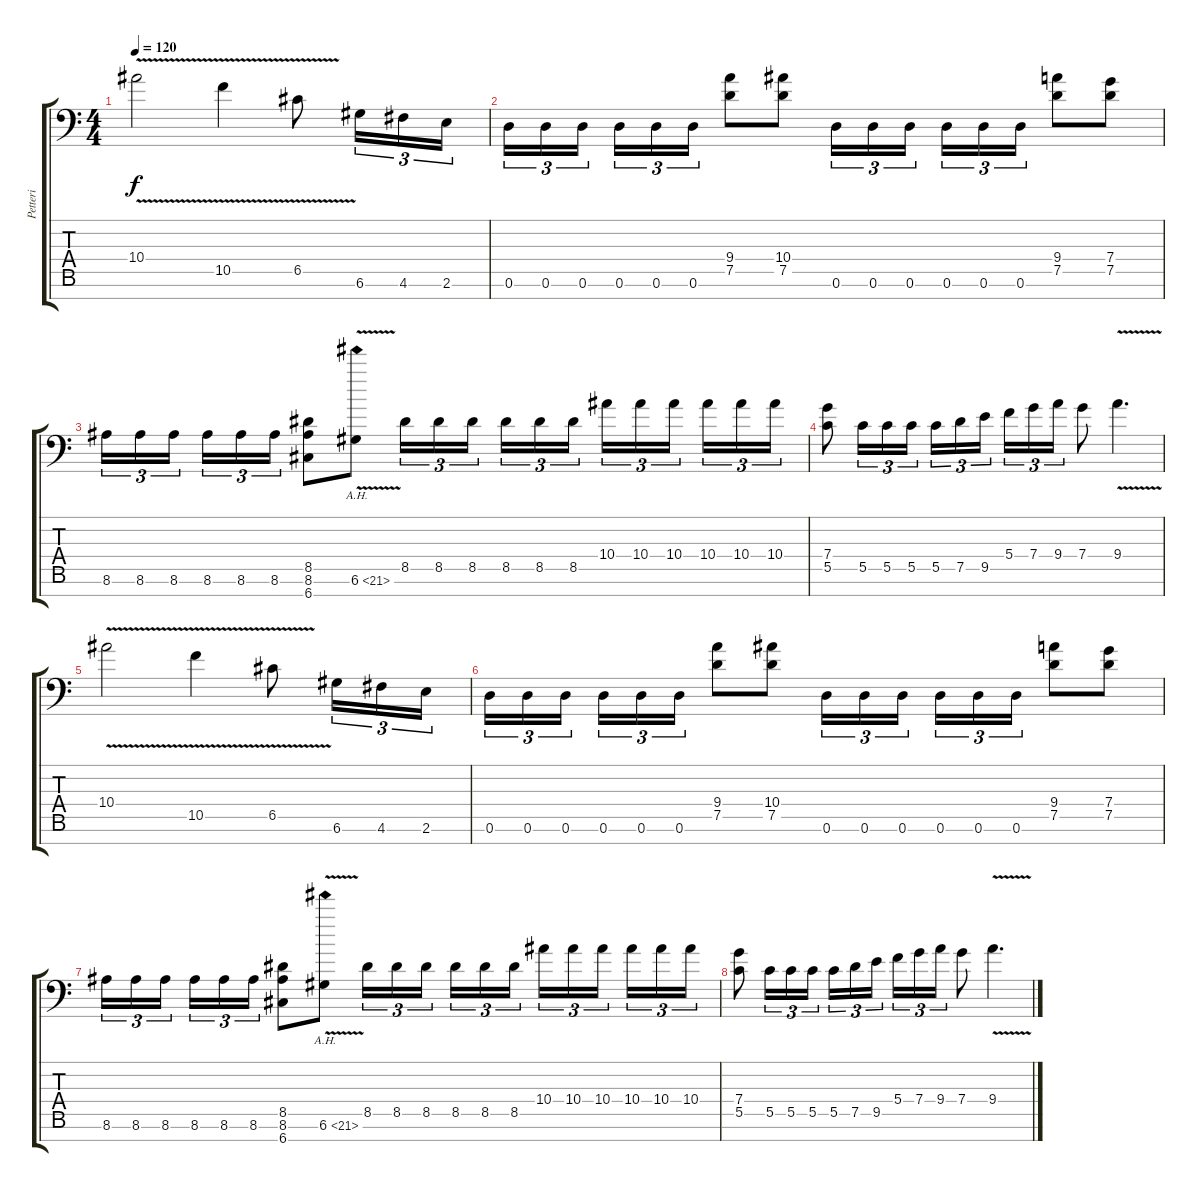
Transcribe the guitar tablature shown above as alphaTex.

\track ("Petteri" "Petteri") {instrument distortionguitar}
\staff {score tabs}
\tuning (D4 A3 F3 C3 G2 D2 G1) {hide}
\ts (4 4)
\tempo 120
\clef f4
\ks c
10.4{v}.2{dy f} 10.5{v}.4 6.5{v}.8 6.6.16{tu (3 2)} 4.6.16{tu (3 2)} 2.6.16{tu (3 2)} |
0.6.16{tu (3 2)} 0.6.16{tu (3 2)} 0.6.16{tu (3 2) beam splitsecondary} 0.6.16{tu (3 2)} 0.6.16{tu (3 2)} 0.6.16{tu (3 2)} (9.4 7.5).8 (10.4 7.5).8 0.6.16{tu (3 2)} 0.6.16{tu (3 2)} 0.6.16{tu (3 2) beam splitsecondary} 0.6.16{tu (3 2)} 0.6.16{tu (3 2)} 0.6.16{tu (3 2)} (9.4 7.5).8 (7.4 7.5).8 |
8.6.16{tu (3 2)} 8.6.16{tu (3 2)} 8.6.16{tu (3 2) beam splitsecondary} 8.6.16{tu (3 2)} 8.6.16{tu (3 2)} 8.6.16{tu (3 2)} (8.5 8.6 6.7).8 6.6{ah 15 v}.8 8.5.16{tu (3 2)} 8.5.16{tu (3 2)} 8.5.16{tu (3 2) beam splitsecondary} 8.5.16{tu (3 2)} 8.5.16{tu (3 2)} 8.5.16{tu (3 2)} 10.4.16{tu (3 2)} 10.4.16{tu (3 2)} 10.4.16{tu (3 2) beam splitsecondary} 10.4.16{tu (3 2)} 10.4.16{tu (3 2)} 10.4.16{tu (3 2)} |
(7.4 5.5).8 5.5.16{tu (3 2)} 5.5.16{tu (3 2)} 5.5.16{tu (3 2)} 5.5.16{tu (3 2)} 7.5.16{tu (3 2)} 9.5.16{tu (3 2) beam splitsecondary} 5.4.16{tu (3 2)} 7.4.16{tu (3 2)} 9.4.16{tu (3 2)} 7.4.8 9.4{v}.4{d} |
10.4{v}.2 10.5{v}.4 6.5{v}.8 6.6.16{tu (3 2)} 4.6.16{tu (3 2)} 2.6.16{tu (3 2)} |
0.6.16{tu (3 2)} 0.6.16{tu (3 2)} 0.6.16{tu (3 2) beam splitsecondary} 0.6.16{tu (3 2)} 0.6.16{tu (3 2)} 0.6.16{tu (3 2)} (9.4 7.5).8 (10.4 7.5).8 0.6.16{tu (3 2)} 0.6.16{tu (3 2)} 0.6.16{tu (3 2) beam splitsecondary} 0.6.16{tu (3 2)} 0.6.16{tu (3 2)} 0.6.16{tu (3 2)} (9.4 7.5).8 (7.4 7.5).8 |
8.6.16{tu (3 2)} 8.6.16{tu (3 2)} 8.6.16{tu (3 2) beam splitsecondary} 8.6.16{tu (3 2)} 8.6.16{tu (3 2)} 8.6.16{tu (3 2)} (8.5 8.6 6.7).8 6.6{ah 15 v}.8 8.5.16{tu (3 2)} 8.5.16{tu (3 2)} 8.5.16{tu (3 2) beam splitsecondary} 8.5.16{tu (3 2)} 8.5.16{tu (3 2)} 8.5.16{tu (3 2)} 10.4.16{tu (3 2)} 10.4.16{tu (3 2)} 10.4.16{tu (3 2) beam splitsecondary} 10.4.16{tu (3 2)} 10.4.16{tu (3 2)} 10.4.16{tu (3 2)} |
(7.4 5.5).8 5.5.16{tu (3 2)} 5.5.16{tu (3 2)} 5.5.16{tu (3 2)} 5.5.16{tu (3 2)} 7.5.16{tu (3 2)} 9.5.16{tu (3 2) beam splitsecondary} 5.4.16{tu (3 2)} 7.4.16{tu (3 2)} 9.4.16{tu (3 2)} 7.4.8 9.4{v}.4{d}
